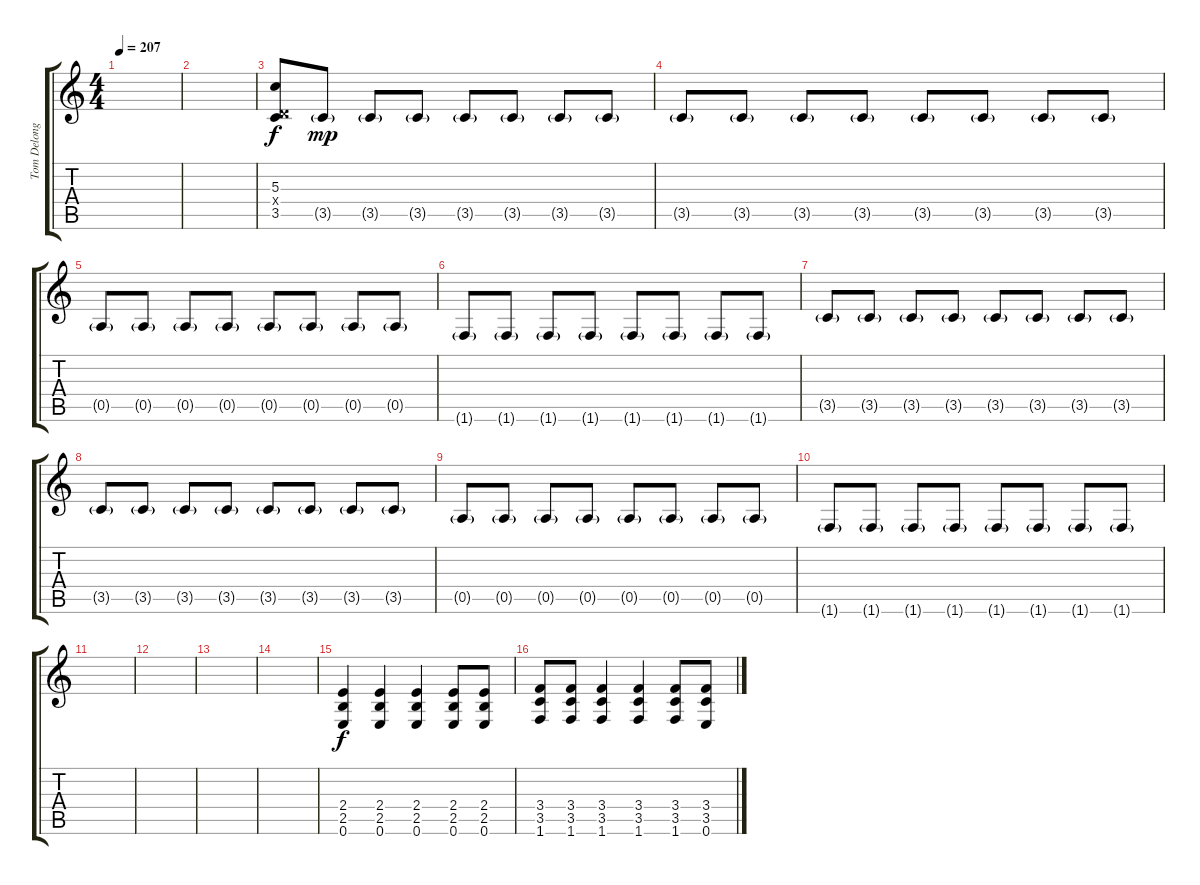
\track ("Tom Delong (Distortion 2)" "Tom Delong") {instrument distortionguitar}
\staff {score tabs}
\tuning (E4 B3 G3 D3 A2 E2) {hide}
\ts (4 4)
\tempo 207
\clef g2
\ks c
|
|
(5.3 0.4{x} 3.5).8 3.5{g}.8{dy mp} 3.5{g}.8 3.5{g}.8 3.5{g}.8 3.5{g}.8 3.5{g}.8 3.5{g}.8 |
3.5{g}.8 3.5{g}.8 3.5{g}.8 3.5{g}.8 3.5{g}.8 3.5{g}.8 3.5{g}.8 3.5{g}.8 |
0.5{g}.8 0.5{g}.8 0.5{g}.8 0.5{g}.8 0.5{g}.8 0.5{g}.8 0.5{g}.8 0.5{g}.8 |
1.6{g}.8 1.6{g}.8 1.6{g}.8 1.6{g}.8 1.6{g}.8 1.6{g}.8 1.6{g}.8 1.6{g}.8 |
3.5{g}.8 3.5{g}.8 3.5{g}.8 3.5{g}.8 3.5{g}.8 3.5{g}.8 3.5{g}.8 3.5{g}.8 |
3.5{g}.8 3.5{g}.8 3.5{g}.8 3.5{g}.8 3.5{g}.8 3.5{g}.8 3.5{g}.8 3.5{g}.8 |
0.5{g}.8 0.5{g}.8 0.5{g}.8 0.5{g}.8 0.5{g}.8 0.5{g}.8 0.5{g}.8 0.5{g}.8 |
1.6{g}.8 1.6{g}.8 1.6{g}.8 1.6{g}.8 1.6{g}.8 1.6{g}.8 1.6{g}.8 1.6{g}.8 |
|
|
|
|
(2.4 2.5 0.6).4{dy f} (2.4 2.5 0.6).4 (2.4 2.5 0.6).4 (2.4 2.5 0.6).8 (2.4 2.5 0.6).8 |
(3.4 3.5 1.6).8 (3.4 3.5 1.6).8 (3.4 3.5 1.6).4 (3.4 3.5 1.6).4 (3.4 3.5 1.6).8 (3.4 3.5 0.6).8
